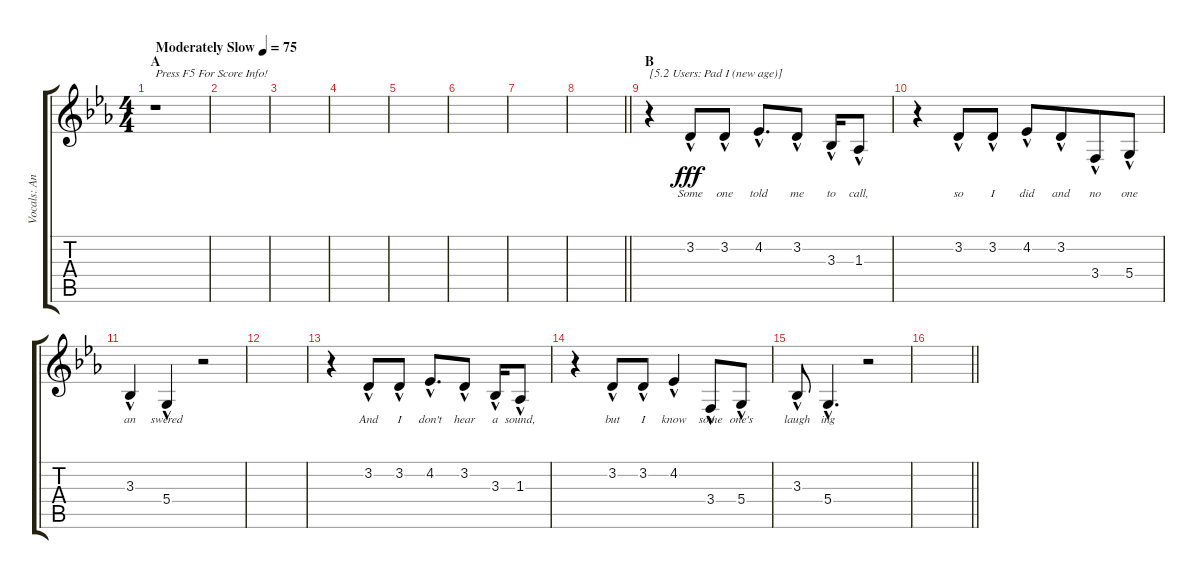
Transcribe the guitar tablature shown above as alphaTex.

\track ("Vocals: Ann" "Vocals: An") {instrument pad1newage}
\staff {score tabs}
\tuning (E4 B3 G3 D3 A2 E2) {hide}
\ts (4 4)
\section ("" "A")
\tempo (75 "Moderately Slow")
\clef g2
\ks eb
r.1{txt "Press F5 For Score Info!" dy fff instrument pad1newage} |
|
|
|
|
|
|
\barLineRight lightlight
|
\section ("" "B")
r.4{txt "[5.2 Users: Pad I (new age)]"} 3.2{hac}.8{lyrics (0 "Some") lyrics (1 "") lyrics (2 "") lyrics (3 "") lyrics (4 "")} 3.2{hac}.8{lyrics (0 "one") lyrics (1 "") lyrics (2 "") lyrics (3 "") lyrics (4 "")} 4.2{hac}.8{d lyrics (0 "told") lyrics (1 "") lyrics (2 "") lyrics (3 "") lyrics (4 "")} 3.2{hac}.8{lyrics (0 "me") lyrics (1 "") lyrics (2 "") lyrics (3 "") lyrics (4 "")} 3.3{hac}.16{lyrics (0 "to") lyrics (1 "") lyrics (2 "") lyrics (3 "") lyrics (4 "")} 1.3{hac}.8{lyrics (0 "call,") lyrics (1 "") lyrics (2 "") lyrics (3 "") lyrics (4 "")} |
r.4 3.2{hac}.8{lyrics (0 "so") lyrics (1 "") lyrics (2 "") lyrics (3 "") lyrics (4 "")} 3.2{hac}.8{lyrics (0 "I") lyrics (1 "") lyrics (2 "") lyrics (3 "") lyrics (4 "")} 4.2{hac}.8{lyrics (0 "did") lyrics (1 "") lyrics (2 "") lyrics (3 "") lyrics (4 "")} 3.2{hac}.8{lyrics (0 "and") lyrics (1 "") lyrics (2 "") lyrics (3 "") lyrics (4 "") beam merge} 3.4{hac}.8{lyrics (0 "no") lyrics (1 "") lyrics (2 "") lyrics (3 "") lyrics (4 "")} 5.4{hac}.8{lyrics (0 "one") lyrics (1 "") lyrics (2 "") lyrics (3 "") lyrics (4 "")} |
3.3{hac}.4{lyrics (0 "an") lyrics (1 "") lyrics (2 "") lyrics (3 "") lyrics (4 "")} 5.4{hac}.4{lyrics (0 "swered") lyrics (1 "") lyrics (2 "") lyrics (3 "") lyrics (4 "")} r.2 |
|
r.4 3.2{hac}.8{lyrics (0 "And") lyrics (1 "") lyrics (2 "") lyrics (3 "") lyrics (4 "")} 3.2{hac}.8{lyrics (0 "I") lyrics (1 "") lyrics (2 "") lyrics (3 "") lyrics (4 "")} 4.2{hac}.8{d lyrics (0 "don't") lyrics (1 "") lyrics (2 "") lyrics (3 "") lyrics (4 "")} 3.2{hac}.8{lyrics (0 "hear") lyrics (1 "") lyrics (2 "") lyrics (3 "") lyrics (4 "")} 3.3{hac}.16{lyrics (0 "a") lyrics (1 "") lyrics (2 "") lyrics (3 "") lyrics (4 "")} 1.3{hac}.8{lyrics (0 "sound,") lyrics (1 "") lyrics (2 "") lyrics (3 "") lyrics (4 "")} |
r.4 3.2{hac}.8{lyrics (0 "but") lyrics (1 "") lyrics (2 "") lyrics (3 "") lyrics (4 "")} 3.2{hac}.8{lyrics (0 "I") lyrics (1 "") lyrics (2 "") lyrics (3 "") lyrics (4 "")} 4.2{hac}.4{lyrics (0 "know") lyrics (1 "") lyrics (2 "") lyrics (3 "") lyrics (4 "") beam merge} 3.4{hac}.8{lyrics (0 "some") lyrics (1 "") lyrics (2 "") lyrics (3 "") lyrics (4 "")} 5.4{hac}.8{lyrics (0 "one's") lyrics (1 "") lyrics (2 "") lyrics (3 "") lyrics (4 "")} |
3.3{hac}.8{lyrics (0 "laugh") lyrics (1 "") lyrics (2 "") lyrics (3 "") lyrics (4 "")} 5.4{hac}.4{d lyrics (0 "ing") lyrics (1 "") lyrics (2 "") lyrics (3 "") lyrics (4 "")} r.2 |
\barLineRight lightlight
